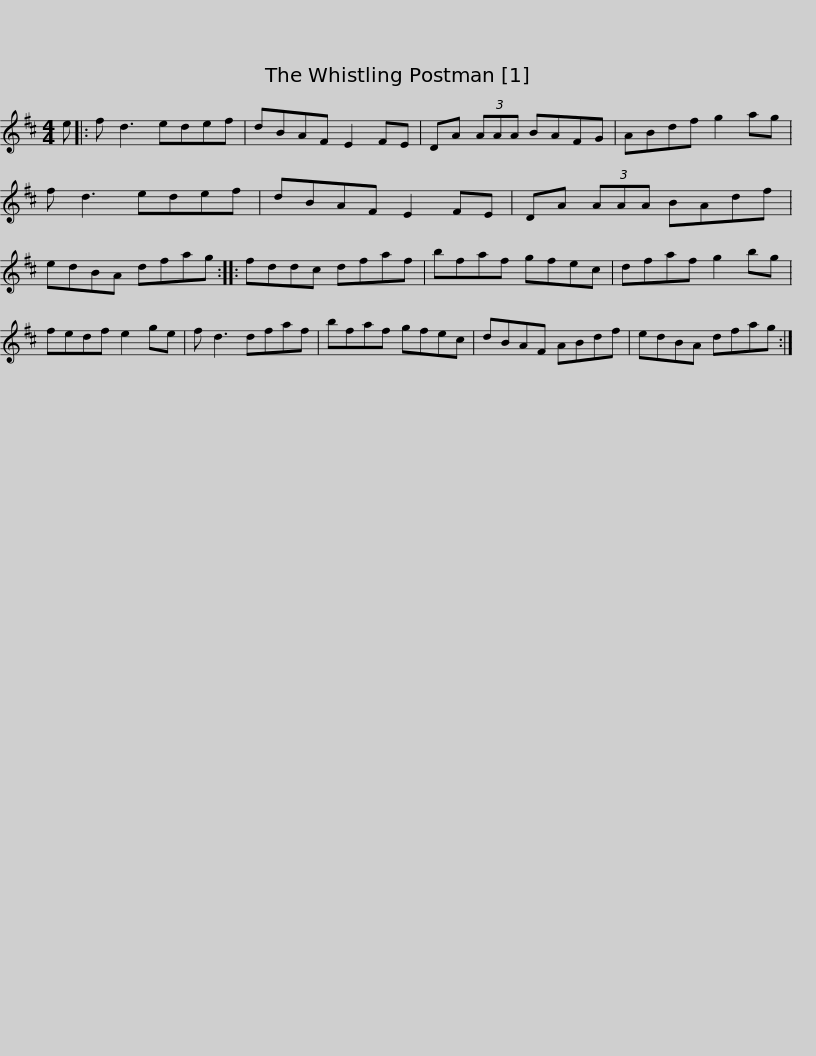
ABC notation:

X:1
L:1/8
M:4/4
I:linebreak $
K:D
V:1 treble
V:1
 e |: f d3 edef | dBAF E2 FE | DA (3AAA BAFG | ABdf g2 ag | %5
 f d3 edef |$ dBAF E2 FE | DA (3AAA BAdf | edBA dfag :: fddc dfaf | %10
 bfaf gfec |$ dfaf g2 bg | fedf e2 ge | f d3 dfaf | bfaf gfec | %15
 dBAF ABdf | edBA dfag :| %17
